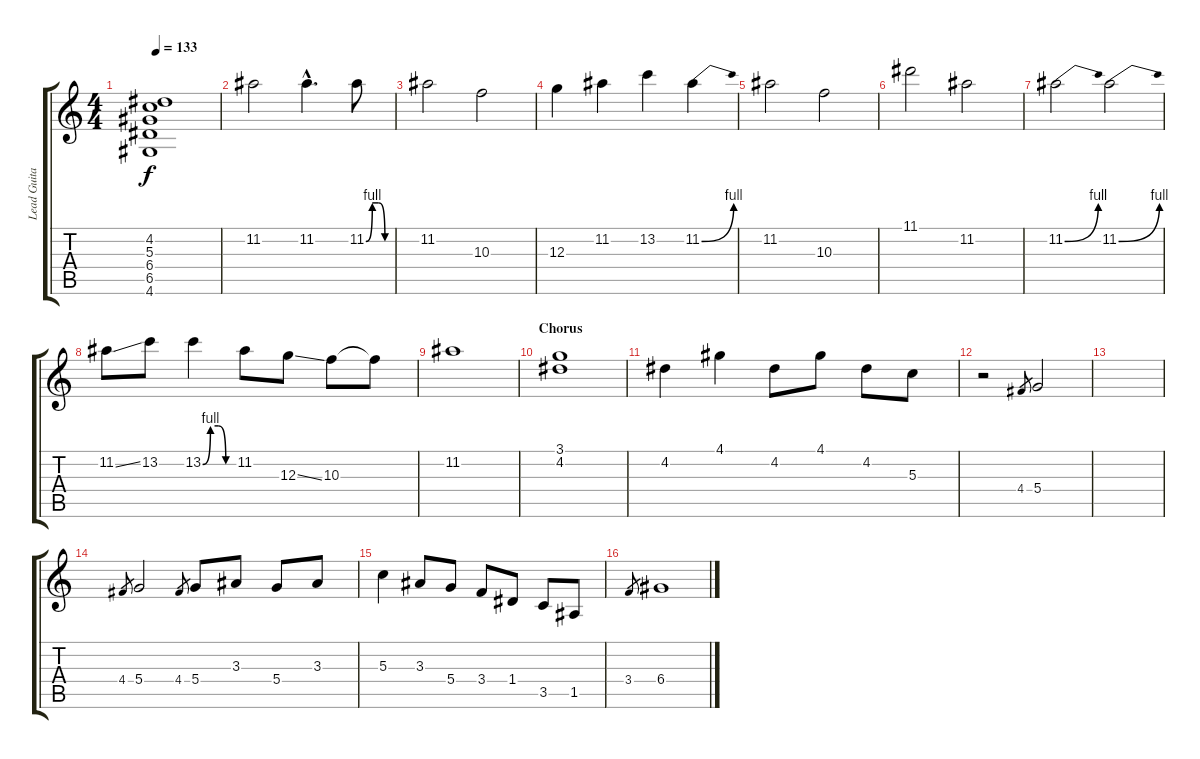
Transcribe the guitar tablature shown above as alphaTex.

\track ("Lead Guitar" "Lead Guita") {instrument electricguitarjazz}
\staff {score tabs}
\tuning (E4 B3 G3 D3 A2 E2) {hide}
\ts (4 4)
\tempo 133
\clef g2
\ks c
(4.2 5.3 6.4 6.5 4.6).1{dy f} |
11.2.2 11.2{hac}.4{d} 11.2{be (custom 0 0 15 4 30 4 45 0 60 0)}.8 |
11.2.2 10.3.2 |
12.3.4 11.2.4 13.2.4 11.2{be (bend 0 0 60 4)}.4 |
11.2.2 10.3.2 |
11.1.2 11.2.2 |
11.2{be (bend 0 0 60 4)}.2 11.2{be (bend 0 0 60 4)}.2 |
11.2{ss}.8 13.2.8 13.2{be (custom 0 0 15 4 30 4 45 0 60 0)}.4 11.2.8 12.3{ss}.8 10.3.8 10.3{t}.8 |
11.2.1 |
\section ("" "Chorus")
(3.1 4.2).1 |
4.2.4 4.1.4 4.2.8 4.1.8 4.2.8 5.3.8 |
r.2 4.4.8{gr} 5.4.2 |
|
4.4.8{gr} 5.4.2 4.4.8{gr} 5.4.8 3.3.8 5.4.8 3.3.8 |
5.3.4 3.3.8 5.4.8 3.4.8 1.4.8 3.5.8 1.5.8 |
3.4.8{gr} 6.4.1
